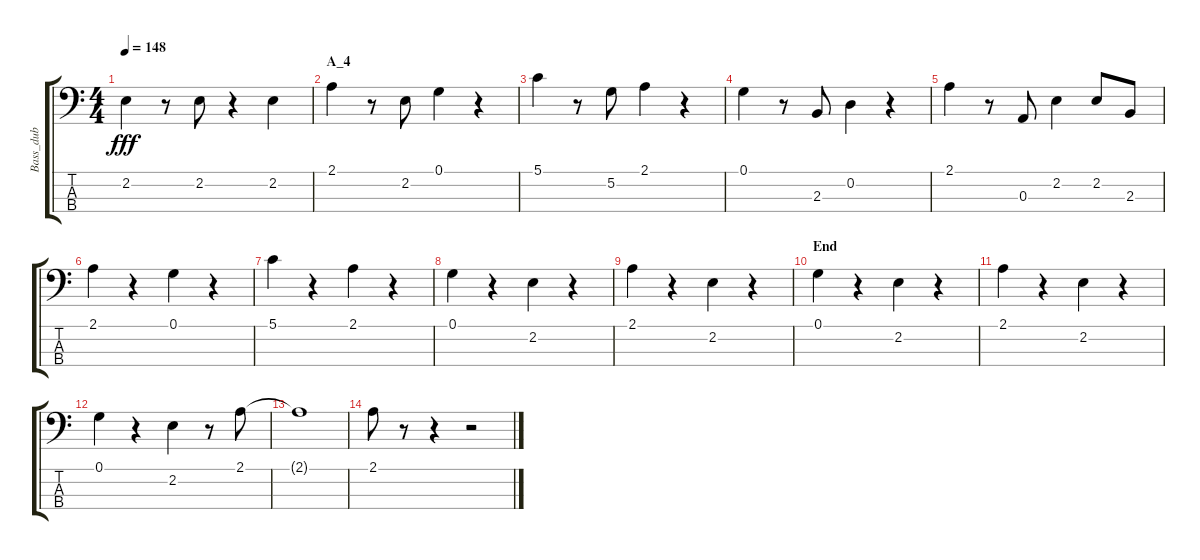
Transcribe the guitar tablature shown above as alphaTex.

\track ("Bass_dub" "Bass_dub") {instrument acousticbass}
\staff {score tabs}
\tuning (G2 D2 A1 E1) {hide}
\ts (4 4)
\tempo 148
\clef f4
\ks c
2.2.4{dy fff} r.8 2.2.8 r.4 2.2.4 |
\section ("" "A_4")
2.1.4 r.8 2.2.8 0.1.4 r.4 |
5.1.4 r.8 5.2.8 2.1.4 r.4 |
0.1.4 r.8 2.3.8 0.2.4 r.4 |
2.1.4 r.8 0.3.8 2.2.4 2.2.8 2.3.8 |
2.1.4 r.4 0.1.4 r.4 |
5.1.4 r.4 2.1.4 r.4 |
0.1.4 r.4 2.2.4 r.4 |
2.1.4 r.4 2.2.4 r.4 |
\section ("" "End")
0.1.4 r.4 2.2.4 r.4 |
2.1.4 r.4 2.2.4 r.4 |
0.1.4 r.4 2.2.4 r.8 2.1.8 |
2.1{t}.1 |
2.1.8 r.8 r.4 r.2
